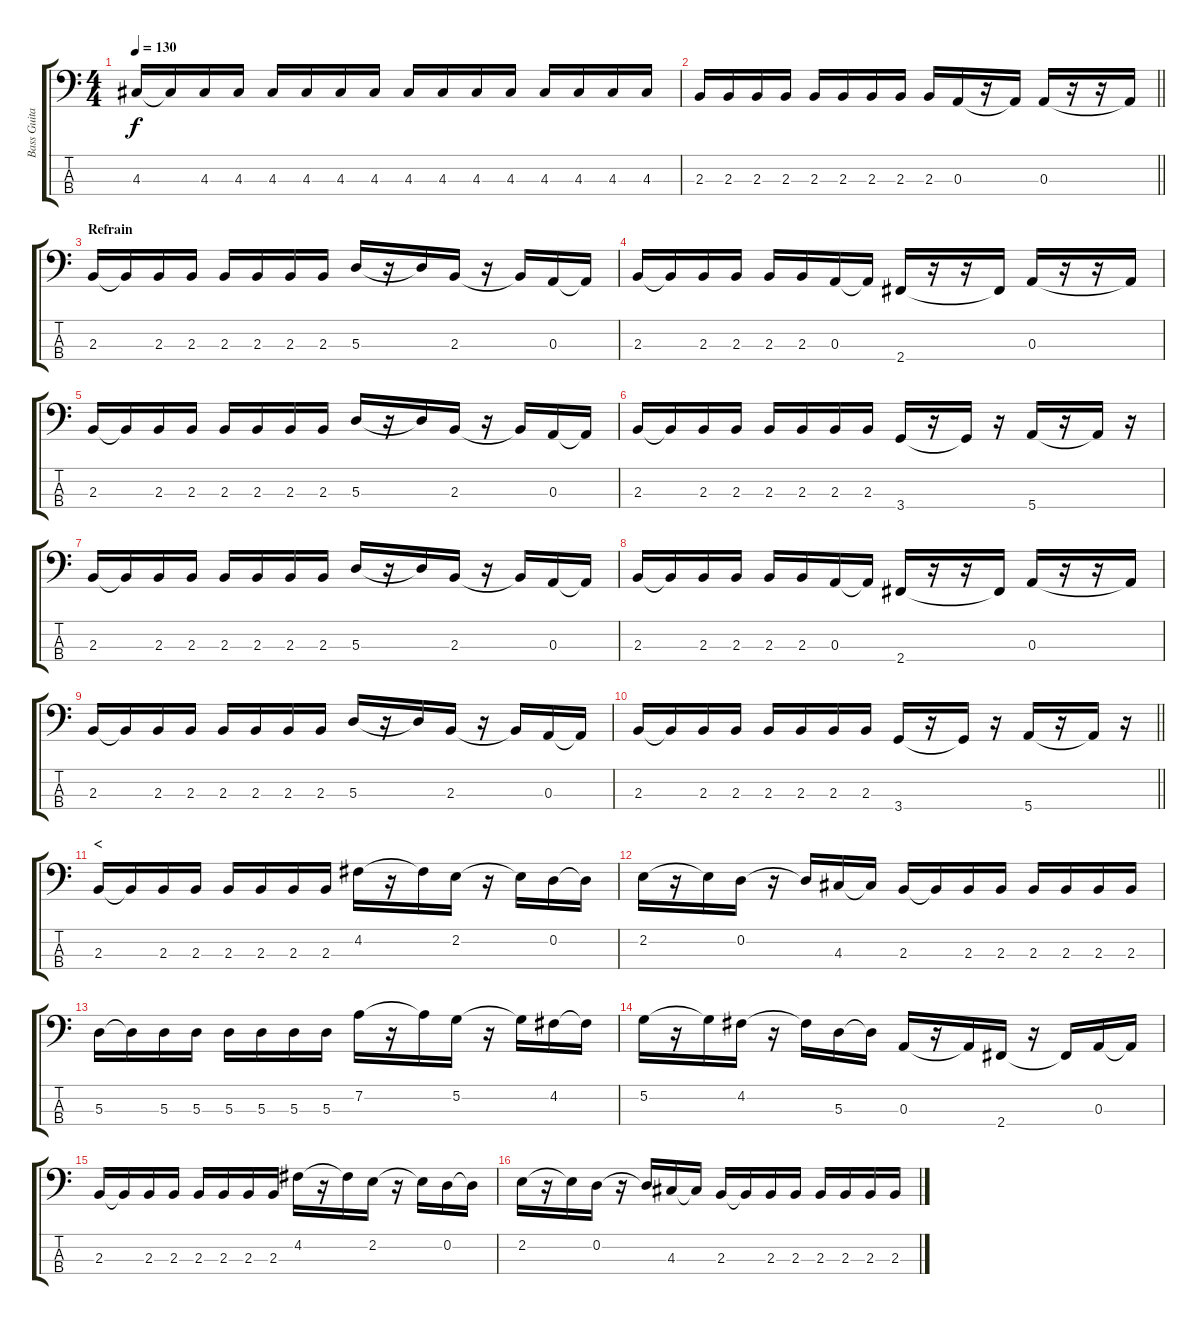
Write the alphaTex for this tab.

\track ("Bass Guitar" "Bass Guita") {instrument electricbassfinger}
\staff {score tabs}
\tuning (G2 D2 A1 E1) {hide}
\ts (4 4)
\tempo 130
\clef f4
\ks c
4.3.16{dy f} 4.3{t}.16 4.3.16 4.3.16 4.3.16 4.3.16 4.3.16 4.3.16 4.3.16 4.3.16 4.3.16 4.3.16 4.3.16 4.3.16 4.3.16 4.3.16 |
\barLineRight lightlight
2.3.16 2.3.16 2.3.16 2.3.16 2.3.16 2.3.16 2.3.16 2.3.16 2.3.16 0.3.16 r.16 0.3{t}.16 0.3.16 r.16 r.16 0.3{t}.16 |
\section ("" "Refrain")
2.3.16 2.3{t}.16 2.3.16 2.3.16 2.3.16 2.3.16 2.3.16 2.3.16 5.3.16 r.16 5.3{t}.16 2.3.16 r.16 2.3{t}.16 0.3.16 0.3{t}.16 |
2.3.16 2.3{t}.16 2.3.16 2.3.16 2.3.16 2.3.16 0.3.16 0.3{t}.16 2.4.16 r.16 r.16 2.4{t}.16 0.3.16 r.16 r.16 0.3{t}.16 |
2.3.16 2.3{t}.16 2.3.16 2.3.16 2.3.16 2.3.16 2.3.16 2.3.16 5.3.16 r.16 5.3{t}.16 2.3.16 r.16 2.3{t}.16 0.3.16 0.3{t}.16 |
2.3.16 2.3{t}.16 2.3.16 2.3.16 2.3.16 2.3.16 2.3.16 2.3.16 3.4.16 r.16 3.4{t}.16 r.16 5.4.16 r.16 5.4{t}.16 r.16 |
2.3.16 2.3{t}.16 2.3.16 2.3.16 2.3.16 2.3.16 2.3.16 2.3.16 5.3.16 r.16 5.3{t}.16 2.3.16 r.16 2.3{t}.16 0.3.16 0.3{t}.16 |
2.3.16 2.3{t}.16 2.3.16 2.3.16 2.3.16 2.3.16 0.3.16 0.3{t}.16 2.4.16 r.16 r.16 2.4{t}.16 0.3.16 r.16 r.16 0.3{t}.16 |
2.3.16 2.3{t}.16 2.3.16 2.3.16 2.3.16 2.3.16 2.3.16 2.3.16 5.3.16 r.16 5.3{t}.16 2.3.16 r.16 2.3{t}.16 0.3.16 0.3{t}.16 |
\barLineRight lightlight
2.3.16 2.3{t}.16 2.3.16 2.3.16 2.3.16 2.3.16 2.3.16 2.3.16 3.4.16 r.16 3.4{t}.16 r.16 5.4.16 r.16 5.4{t}.16 r.16 |
\section ("" "<")
2.3.16 2.3{t}.16 2.3.16 2.3.16 2.3.16 2.3.16 2.3.16 2.3.16 4.2.16 r.16 4.2{t}.16 2.2.16 r.16 2.2{t}.16 0.2.16 0.2{t}.16 |
2.2.16 r.16 2.2{t}.16 0.2.16 r.16 0.2{t}.16 4.3.16 4.3{t}.16 2.3.16 2.3{t}.16 2.3.16 2.3.16 2.3.16 2.3.16 2.3.16 2.3.16 |
5.3.16 5.3{t}.16 5.3.16 5.3.16 5.3.16 5.3.16 5.3.16 5.3.16 7.2.16 r.16 7.2{t}.16 5.2.16 r.16 5.2{t}.16 4.2.16 4.2{t}.16 |
5.2.16 r.16 5.2{t}.16 4.2.16 r.16 4.2{t}.16 5.3.16 5.3{t}.16 0.3.16 r.16 0.3{t}.16 2.4.16 r.16 2.4{t}.16 0.3.16 0.3{t}.16 |
2.3.16 2.3{t}.16 2.3.16 2.3.16 2.3.16 2.3.16 2.3.16 2.3.16 4.2.16 r.16 4.2{t}.16 2.2.16 r.16 2.2{t}.16 0.2.16 0.2{t}.16 |
2.2.16 r.16 2.2{t}.16 0.2.16 r.16 0.2{t}.16 4.3.16 4.3{t}.16 2.3.16 2.3{t}.16 2.3.16 2.3.16 2.3.16 2.3.16 2.3.16 2.3.16
